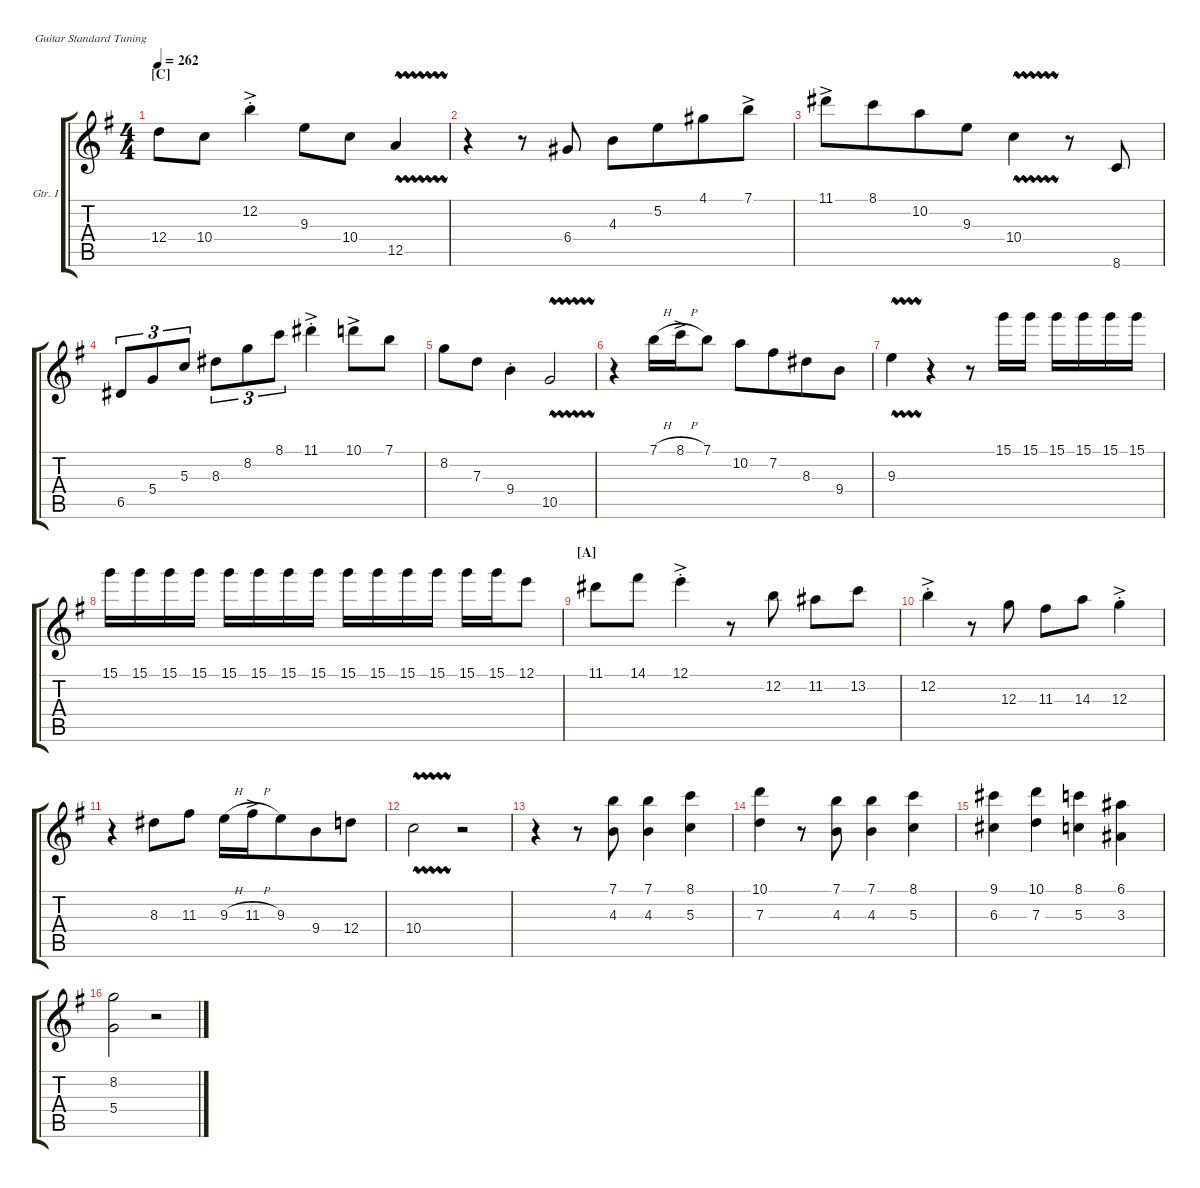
\hideDynamics
\bracketExtendMode groupsimilarinstruments
\firstSystemTrackNameOrientation horizontal
\otherSystemsTrackNameOrientation horizontal
\track ("Guitar I" "Gtr. I") {instrument acousticguitarsteel}
\staff {score tabs}
\tuning (E4 B3 G3 D3 A2 E2)
\ts (4 4)
\section ("C" "")
\tempo 262
\clef g2
\ks g
12.4.8{dy mf} 10.4.8 12.2{ac st}.4 9.3.8 10.4.8 12.5{vw}.4 |
r.4 r.8 6.4.8 4.3.8 5.2.8{beam merge} 4.1.8 7.1{ac}.8 |
11.1{ac}.8 8.1.8{beam merge} 10.2.8 9.3.8 10.4{vw}.4 r.8 8.6.8 |
6.5.8{tu (3 2)} 5.4.8{tu (3 2)} 5.3.8{tu (3 2)} 8.3.8{tu (3 2)} 8.2.8{tu (3 2)} 8.1.8{tu (3 2)} 11.1{ac st}.4 10.1{ac}.8 7.1.8 |
8.2.8 7.3.8 9.4{st}.4 10.5{vw}.2 |
r.4 7.1{h}.16 8.1{h ac}.16 7.1.8{beam split} 10.2.8 7.2.8{beam merge} 8.3.8 9.4.8 |
9.3{vw}.4 r.4 r.8 15.1.16 15.1.16 15.1.16 15.1.16 15.1.16 15.1.16 |
15.1.16 15.1.16 15.1.16 15.1.16 15.1.16 15.1.16 15.1.16 15.1.16 15.1.16 15.1.16 15.1.16 15.1.16 15.1.16 15.1.16 12.1.8 |
\section ("A" "")
11.1.8 14.1.8 12.1{ac st}.4 r.8 12.2.8 11.2.8 13.2.8 |
12.2{ac st}.4 r.8 12.3.8 11.3.8 14.3.8 12.3{ac st}.4 |
r.4 8.3.8 11.3.8 9.3{h}.16 11.3{h ac}.16 9.3.8{beam merge} 9.4.8 12.4.8 |
10.4{vw}.2 r.2 |
r.4 r.8 (7.1 4.3).8 (7.1 4.3).4 (8.1 5.3).4 |
(10.1 7.3).4 r.8 (7.1 4.3).8 (7.1 4.3).4 (8.1 5.3).4 |
(9.1 6.3).4 (10.1 7.3).4 (8.1 5.3).4 (6.1 3.3).4 |
(8.2 5.4).2 r.2
